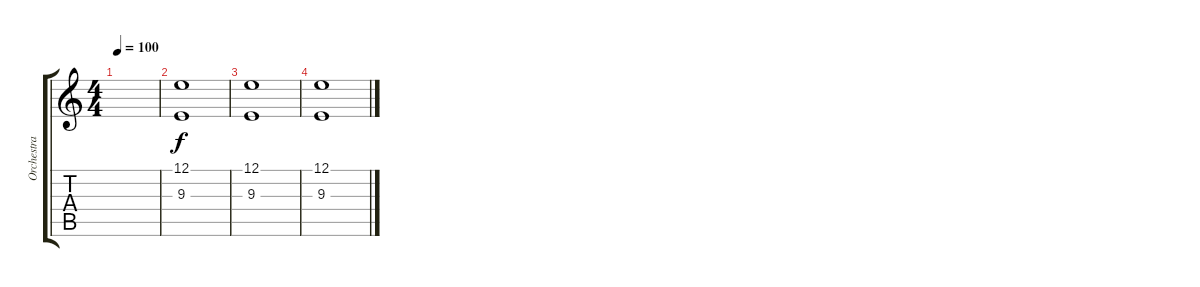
\track ("Orchestra hit" "Orchestra ") {instrument orchestrahit}
\staff {score tabs}
\tuning (E4 B3 G3 D3 A2 E2) {hide}
\ts (4 4)
\tempo 100
\clef g2
\ks c
|
(12.1 9.3).1 |
(12.1 9.3).1 |
(12.1 9.3).1
